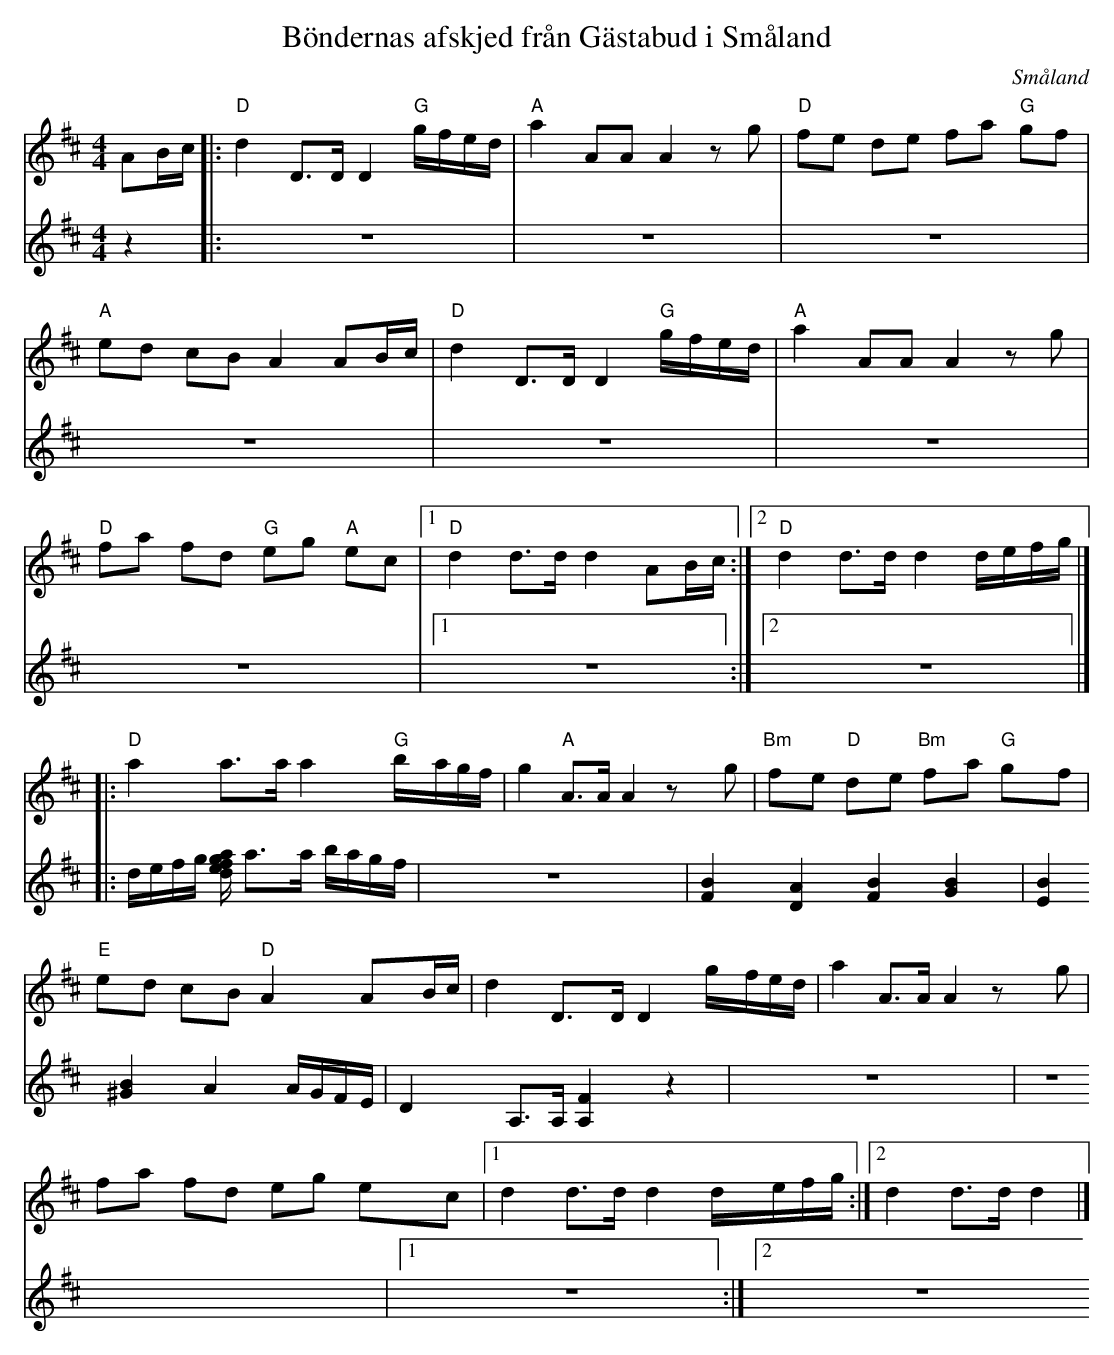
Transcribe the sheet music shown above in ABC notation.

X:1
T:Böndernas afskjed från Gästabud i Småland
O:Småland
M:4/4
L:1/16
K:D
[V:1]A2Bc|:"D" d4 D3D D4 "G" gfed|"A" a4 A2A2 A4 z2g2|"D" f2e2 d2e2 f2a2 "G" g2f2|
[V:2]z4  |:z16                   |z16                |z16                        |
[V:1]"A" e2d2 c2B2 A4 A2Bc|"D" d4 D3D D4 "G" gfed|"A" a4 A2A2 A4 z2g2|
[V:2]z16                  |z16                   |z16                |
[V:1]"D" f2a2 f2d2 "G" e2g2 "A" e2c2|[1 "D" d4d3d d4 A2Bc:|[2 "D" d4 d3d d4 defg|]
[V:2]z16                            |[1 z16              :|[2 z16               |]
[V:1]|:"D" a4 a3a a4 "G" bagf|g4 "A" A3A A4 z2g2|"Bm" f2e2 "D" d2e2 "Bm" f2a2 "G" g2f2|
[V:2]|:defg [defg a4] a3a bagf      |z16               |[F4 B4][D4 A4][F4 B4][G4 B4]         |
[V:1]"E" e2d2 c2B2 "D" A4 A2Bc|d4 D3D D4 gfed      |a4 A3A A4 z2g2|
[V:2][E4 B4][^G4 B4] A4 AGFE  |D4 A,3A, [A,4 F4] z4|z16|
[V:1]f2a2 f2d2 e2g2 e2c2|[1 d4 d3d d4 defg:|[2 d4 d3d d4|]
[V:2]z16                |[1 z16           :|[2 z16      |]
